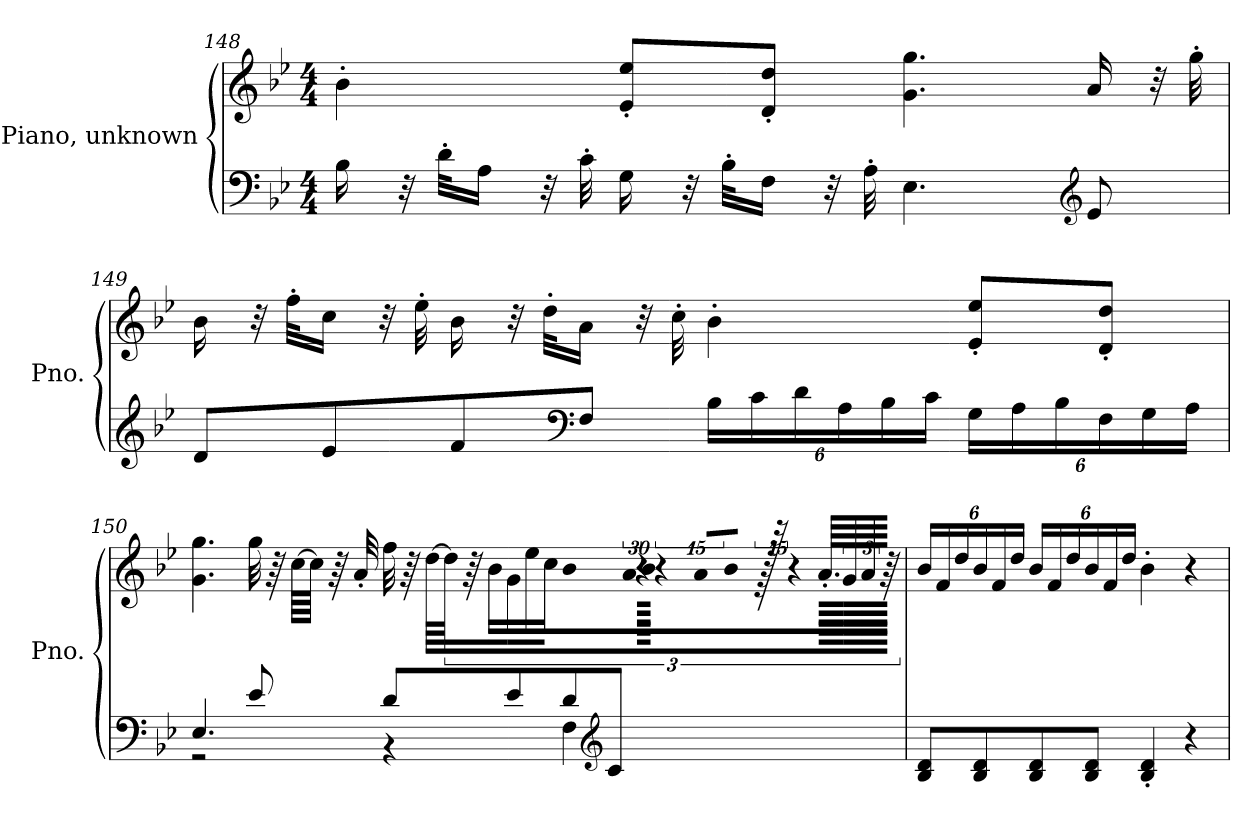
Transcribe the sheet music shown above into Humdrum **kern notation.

**kern	**kern
*part1	*part1
*staff2	*staff1
*I"Piano, unknown	*
*I'Pno.	*
!!LO:LB:g=z
*clefF4	*clefG2
*k[b-e-]	*k[b-e-]
*M4/4	*M4/4
=148	=148
16B-\	4b-'\
32r	.
32d'\KLL	.
16A\JJ	.
32r	.
32c'\	.
16G\	8e-/' 8ee-/'L
32r	.
32B-'\KLL	.
16F\JJ	8d/' 8dd/'J
32r	.
32A'\	.
4.E-\	4.g\ 4.gg\
*clefG2	*
8e-/	16a/
.	32r
.	32gg'\
=149	=149
8d/L	16b-\
.	32r
.	32ff'\KLL
8e-/	16cc\JJ
.	32r
.	32ee-'\
8f/	16b-\
.	32r
.	32dd'\KLL
*clefF4	*
8F/J	16a\JJ
.	32r
.	32cc'\
*Xbrackettup	*
24B-\LL	4b-'\
24c\	.
24d\	.
24A\	.
24B-\	.
24c\JJ	.
24G\LL	8e-/' 8ee-/'L
24A\	.
24B-\	.
24F\	8d/' 8dd/'J
24G\	.
24A\JJ	.
!!LO:LB:g=z
=150	=150
*^	*
4.E-/	2r	4.g\ 4.gg\
8e-/	.	32gg\
.	.	64r
.	.	[64cc\LLLL
.	.	64cc\JJJJ]
.	.	64r
.	.	32a'/
8d/L	4r	32ff\
.	.	64r
.	.	[64dd\LLLL
.	.	96dd\JJJJ]
.	.	96r
.	.	24b-\LL
*	*	*Xbrackettup
8e-/	.	24g\
.	.	24ee-\
.	.	24cc\J
8d/	4F\	8b-\
*clefG2	*	*
*	*	*brackettup
!	!	!LO:N:vis=256
8c/J	.	1920%17a\Jkkkk
!	!	!LO:N:vis=128
.	.	1920%17r
!	!	!LO:N:vis=64
.	.	960%17b-\
.	.	1920ryy
!	!	!LO:N:vis=128
.	.	1920%17r
!	!	!LO:N:vis=256
.	.	1920%17a/LLLLL
!	!	!LO:N:vis=256
.	.	1920%17b-/JJJJJ
.	.	1920r
.	.	960%7r
.	.	64.a'/LLLL
.	.	96g/
.	.	96a/JJJJ
.	.	96r
*v	*v	*
=151	=151
*	*Xbrackettup
8B-/ 8d/L	24b-/LL
.	24f/
.	24dd/
8B-/ 8d/	24b-/
.	24f/
.	24dd/JJ
8B-/ 8d/	24b-/LL
.	24f/
.	24dd/
8B-/ 8d/J	24b-/
.	24f/
.	24dd/JJ
4B-/' 4d/'	4b-'\
4r	4r
=	=
*-	*-
